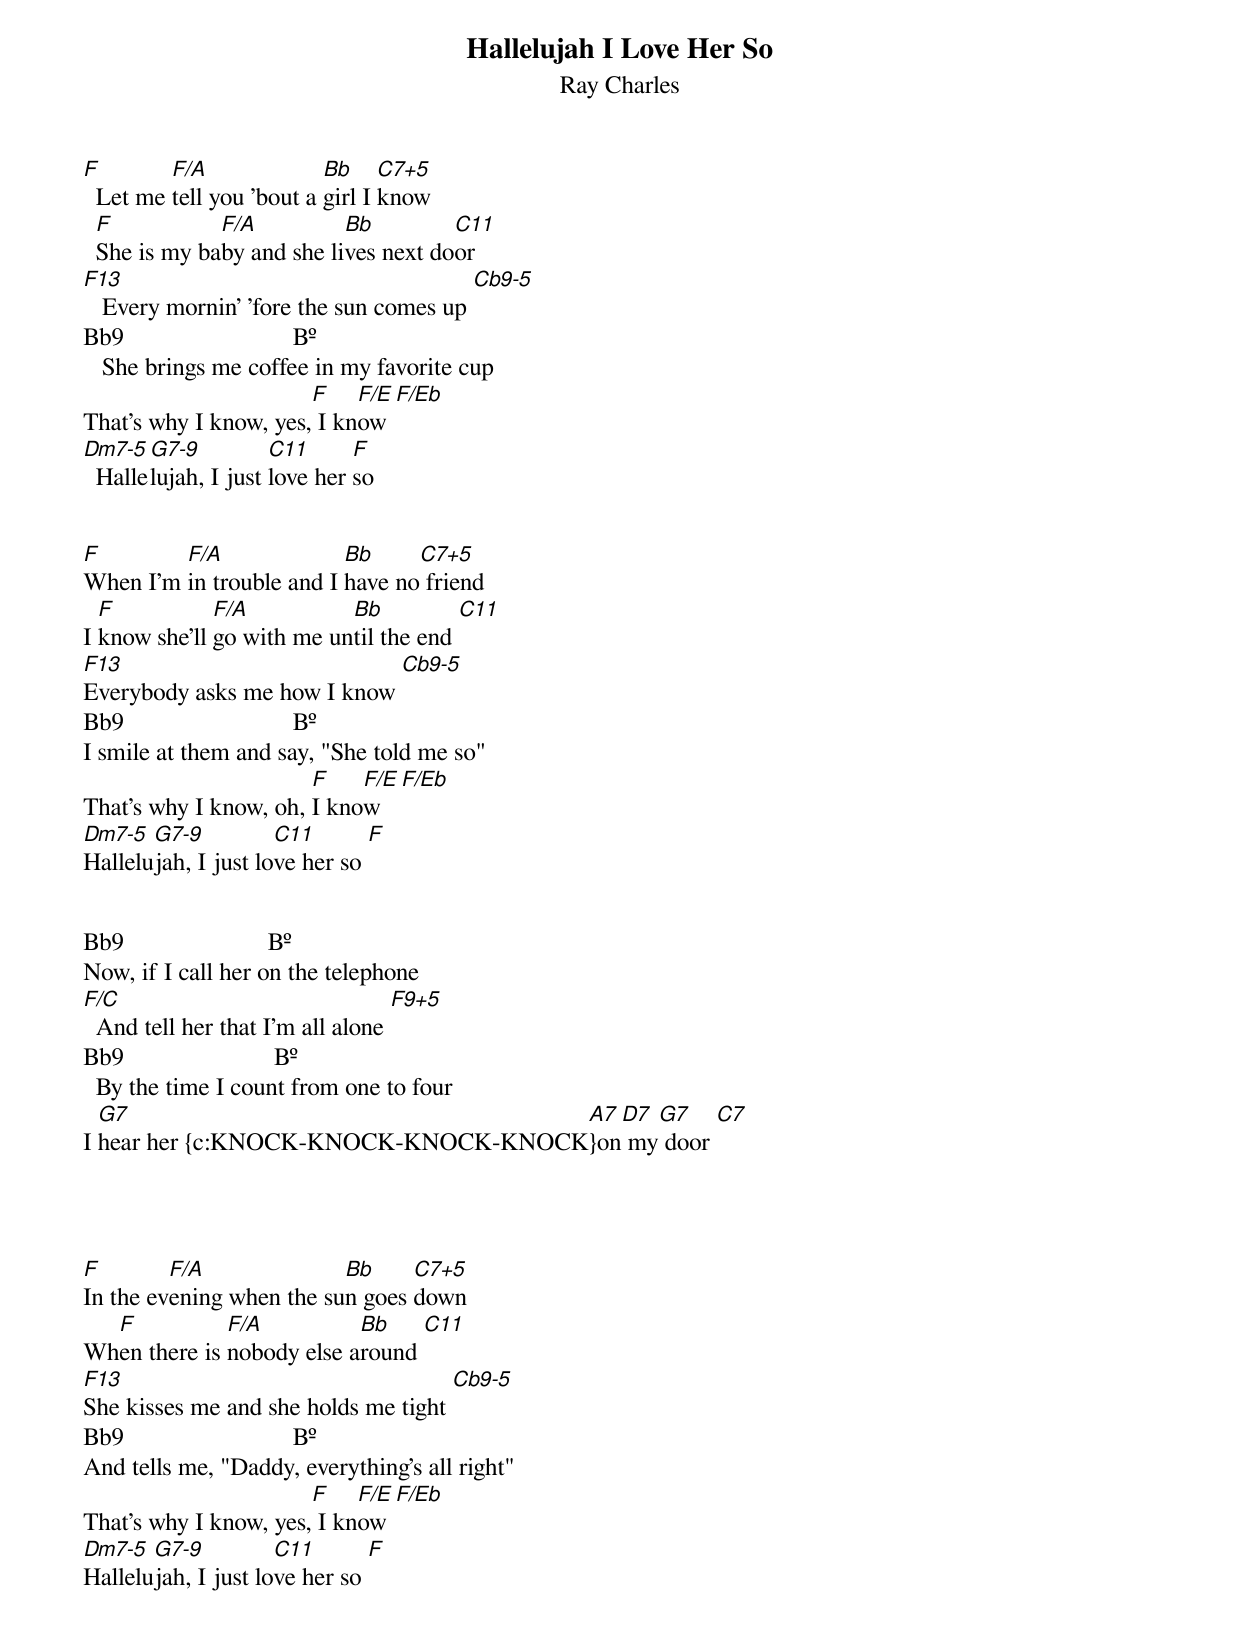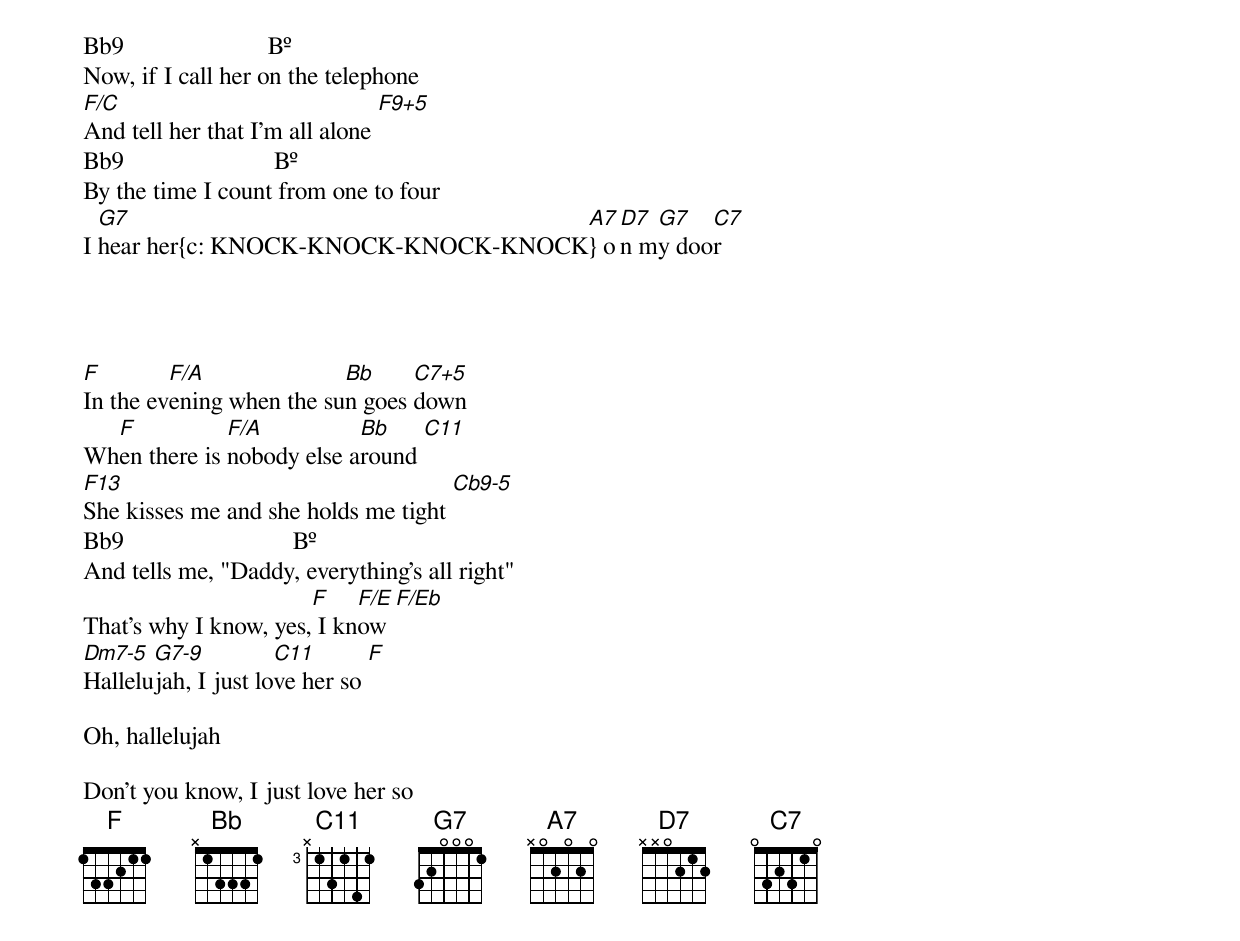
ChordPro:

{title: Hallelujah I Love Her So}
{subtitle: Ray Charles}

[F]  Let me [F/A]tell you 'bout a [Bb]girl I [C7+5]know
  [F]She is my ba[F/A]by and she li[Bb]ves next do[C11]or
[F13]   Every mornin' 'fore the sun comes up [Cb9-5]
Bb9                           Bº
   She brings me coffee in my favorite cup
That's why I know, yes,[F] I kn[F/E]ow [F/Eb]
[Dm7-5]  Halle[G7-9]lujah, I just [C11]love her [F]so


[F]When I'm [F/A]in trouble and I [Bb]have no[C7+5] friend
I [F]know she'll [F/A]go with me un[Bb]til the end [C11]
[F13]Everybody asks me how I know [Cb9-5]
Bb9                           Bº
I smile at them and say, "She told me so"
That's why I know, oh, [F]I kno[F/E]w [F/Eb]
[Dm7-5]Hallelu[G7-9]jah, I just lo[C11]ve her so [F]


Bb9                       Bº
Now, if I call her on the telephone
[F/C]  And tell her that I'm all alone [F9+5]
Bb9                        Bº
  By the time I count from one to four
I [G7]hear her {c:KNOCK-KNOCK-KNOCK-KNOCK[A7]}on[D7] my[G7] door [C7]




[F]In the ev[F/A]ening when the su[Bb]n goes [C7+5]down
Wh[F]en there is [F/A]nobody else a[Bb]round [C11]
[F13]She kisses me and she holds me tight [Cb9-5]
Bb9                           Bº
And tells me, "Daddy, everything's all right"
That's why I know, yes,[F] I kn[F/E]ow [F/Eb]
[Dm7-5]Hallelu[G7-9]jah, I just lo[C11]ve her so [F]




Bb9                       Bº
Now, if I call her on the telephone
[F/C]And tell her that I'm all alone [F9+5]
Bb9                        Bº
By the time I count from one to four
I [G7]hear her{c: KNOCK-KNOCK-KNOCK-KNOCK[A7]} o[D7]n m[G7]y doo[C7]r




[F]In the ev[F/A]ening when the su[Bb]n goes [C7+5]down
Wh[F]en there is [F/A]nobody else a[Bb]round [C11]
[F13]She kisses me and she holds me tight [Cb9-5]
Bb9                           Bº
And tells me, "Daddy, everything's all right"
That's why I know, yes,[F] I kn[F/E]ow [F/Eb]
[Dm7-5]Hallelu[G7-9]jah, I just lo[C11]ve her so [F]

Oh, hallelujah

Don't you know, I just love her so
